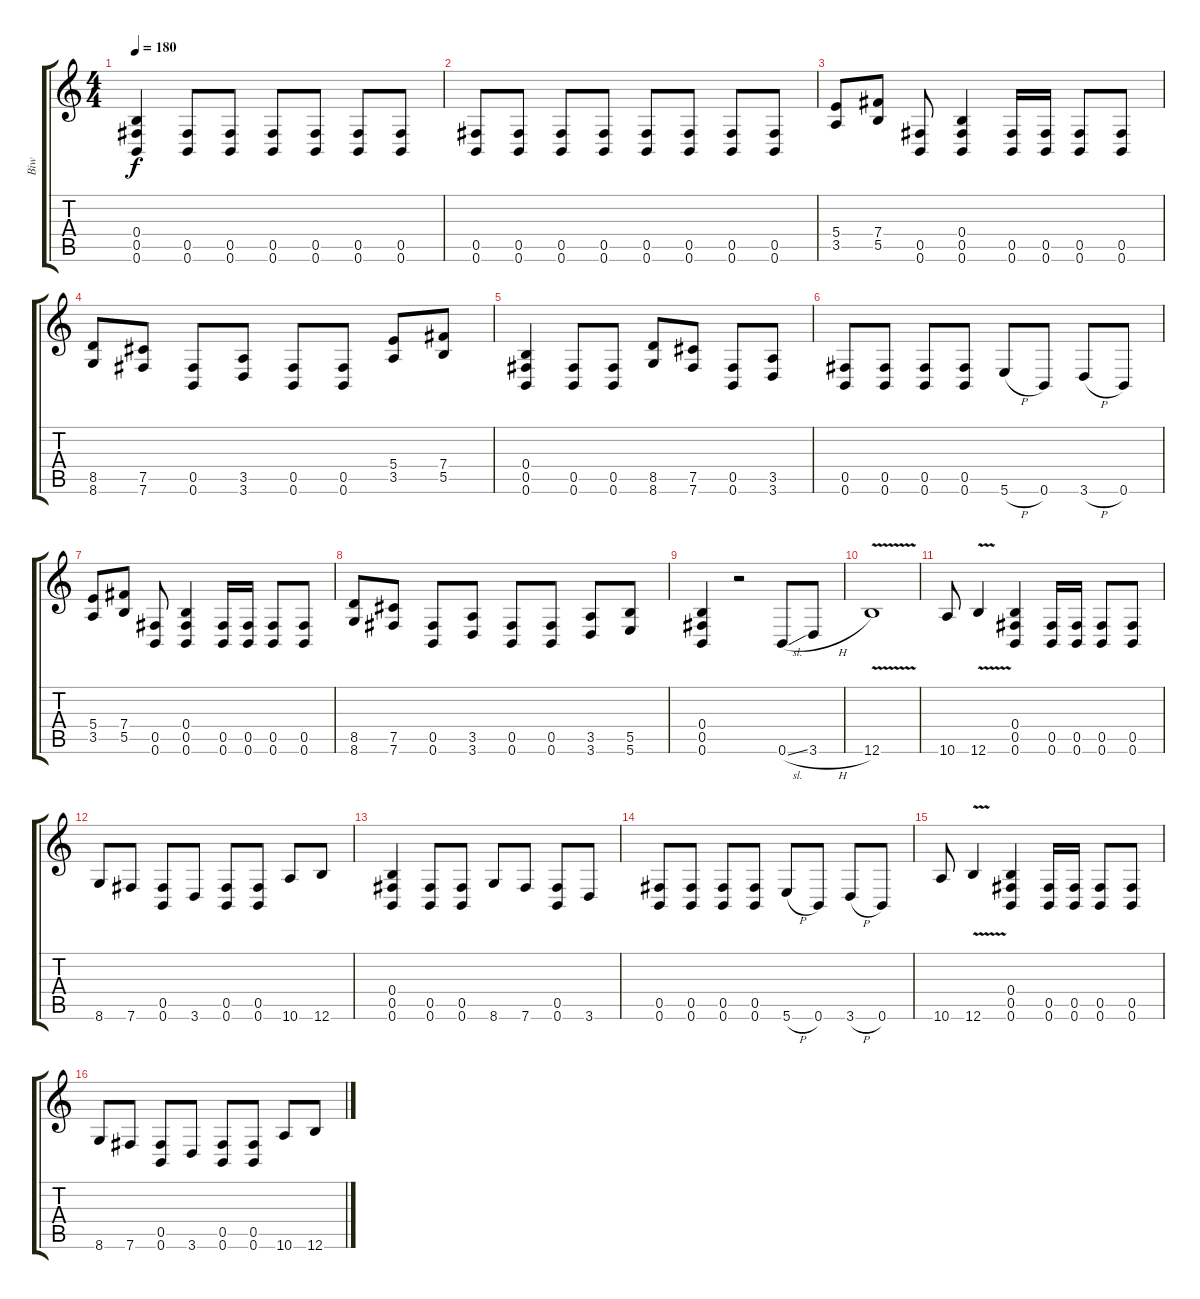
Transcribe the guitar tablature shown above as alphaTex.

\track ("Biw" "Biw") {instrument distortionguitar}
\staff {score tabs}
\tuning (Db4 Ab3 E3 B2 Gb2 B1) {hide}
\ts (4 4)
\tempo 180
\clef g2
\ks c
(0.4 0.5 0.6).4{dy f} (0.5 0.6).8 (0.5 0.6).8 (0.5 0.6).8 (0.5 0.6).8 (0.5 0.6).8 (0.5 0.6).8 |
(0.5 0.6).8 (0.5 0.6).8 (0.5 0.6).8 (0.5 0.6).8 (0.5 0.6).8 (0.5 0.6).8 (0.5 0.6).8 (0.5 0.6).8 |
(5.4 3.5).8 (7.4 5.5).8 (0.5 0.6).8 (0.4 0.5 0.6).4 (0.5 0.6).16 (0.5 0.6).16 (0.5 0.6).8 (0.5 0.6).8 |
(8.5 8.6).8 (7.5 7.6).8 (0.5 0.6).8 (3.5 3.6).8 (0.5 0.6).8 (0.5 0.6).8 (5.4 3.5).8 (7.4 5.5).8 |
(0.4 0.5 0.6).4 (0.5 0.6).8 (0.5 0.6).8 (8.5 8.6).8 (7.5 7.6).8 (0.5 0.6).8 (3.5 3.6).8 |
(0.5 0.6).8 (0.5 0.6).8 (0.5 0.6).8 (0.5 0.6).8 5.6{h}.8 0.6.8 3.6{h}.8 0.6.8 |
(5.4 3.5).8 (7.4 5.5).8 (0.5 0.6).8 (0.4 0.5 0.6).4 (0.5 0.6).16 (0.5 0.6).16 (0.5 0.6).8 (0.5 0.6).8 |
(8.5 8.6).8 (7.5 7.6).8 (0.5 0.6).8 (3.5 3.6).8 (0.5 0.6).8 (0.5 0.6).8 (3.5 3.6).8 (5.5 5.6).8 |
(0.4 0.5 0.6).4 r.2 0.6{sl}.8 3.6{h}.8 |
12.6{v}.1 |
10.6.8 12.6{v}.4 (0.4 0.5 0.6).4 (0.5 0.6).16 (0.5 0.6).16 (0.5 0.6).8 (0.5 0.6).8 |
8.6.8 7.6.8 (0.5 0.6).8 3.6.8 (0.5 0.6).8 (0.5 0.6).8 10.6.8 12.6.8 |
(0.4 0.5 0.6).4 (0.5 0.6).8 (0.5 0.6).8 8.6.8 7.6.8 (0.5 0.6).8 3.6.8 |
(0.5 0.6).8 (0.5 0.6).8 (0.5 0.6).8 (0.5 0.6).8 5.6{h}.8 0.6.8 3.6{h}.8 0.6.8 |
10.6.8 12.6{v}.4 (0.4 0.5 0.6).4 (0.5 0.6).16 (0.5 0.6).16 (0.5 0.6).8 (0.5 0.6).8 |
8.6.8 7.6.8 (0.5 0.6).8 3.6.8 (0.5 0.6).8 (0.5 0.6).8 10.6.8 12.6.8
